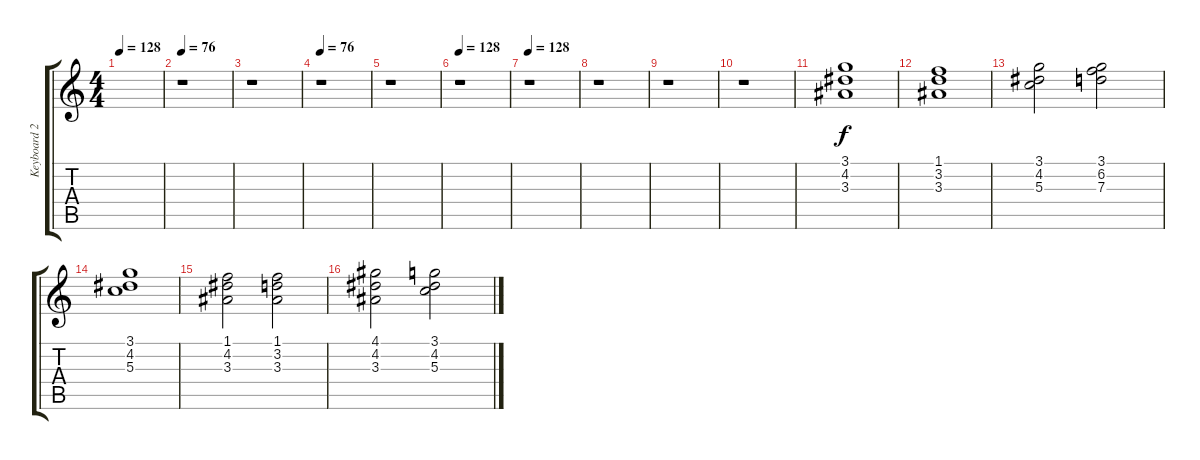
\track ("Keyboard 2" "Keyboard 2") {instrument overdrivenguitar}
\staff {score tabs}
\tuning (E4 B3 G3 D3 A2 E2) {hide}
\ts (4 4)
\tempo 128
\tempo 76
\tempo 128
\clef g2
\ks c
|
\tempo 76
r.1 |
r.1 |
\tempo 76
r.1 |
r.1 |
\tempo 128
r.1 |
\tempo 128
r.1 |
r.1 |
r.1 |
r.1 |
(3.1 4.2 3.3).1{instrument electricgrandpiano} |
(1.1 3.2 3.3).1 |
(3.1 4.2 5.3).2 (3.1 6.2 7.3).2 |
(3.1 4.2 5.3).1 |
(1.1 4.2 3.3).2 (1.1 3.2 3.3).2 |
(4.1 4.2 3.3).2 (3.1 4.2 5.3).2
